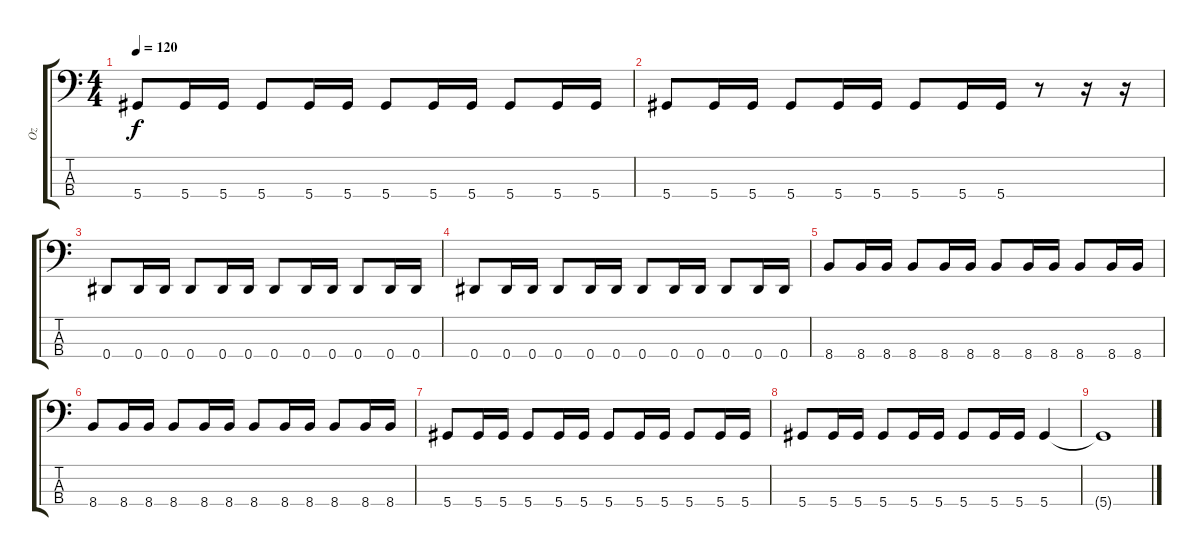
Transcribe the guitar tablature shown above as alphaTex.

\track ("Oz" "Oz") {instrument electricbasspick}
\staff {score tabs}
\tuning (Gb2 Db2 Ab1 Eb1) {hide}
\ts (4 4)
\tempo 120
\clef f4
\ks c
5.4.8{dy f} 5.4.16 5.4.16 5.4.8 5.4.16 5.4.16 5.4.8 5.4.16 5.4.16 5.4.8 5.4.16 5.4.16 |
5.4.8 5.4.16 5.4.16 5.4.8 5.4.16 5.4.16 5.4.8 5.4.16 5.4.16 r.8 r.16 r.16 |
0.4.8 0.4.16 0.4.16 0.4.8 0.4.16 0.4.16 0.4.8 0.4.16 0.4.16 0.4.8 0.4.16 0.4.16 |
0.4.8 0.4.16 0.4.16 0.4.8 0.4.16 0.4.16 0.4.8 0.4.16 0.4.16 0.4.8 0.4.16 0.4.16 |
8.4.8 8.4.16 8.4.16 8.4.8 8.4.16 8.4.16 8.4.8 8.4.16 8.4.16 8.4.8 8.4.16 8.4.16 |
8.4.8 8.4.16 8.4.16 8.4.8 8.4.16 8.4.16 8.4.8 8.4.16 8.4.16 8.4.8 8.4.16 8.4.16 |
5.4.8 5.4.16 5.4.16 5.4.8 5.4.16 5.4.16 5.4.8 5.4.16 5.4.16 5.4.8 5.4.16 5.4.16 |
5.4.8 5.4.16 5.4.16 5.4.8 5.4.16 5.4.16 5.4.8 5.4.16 5.4.16 5.4.4 |
5.4{t}.1
